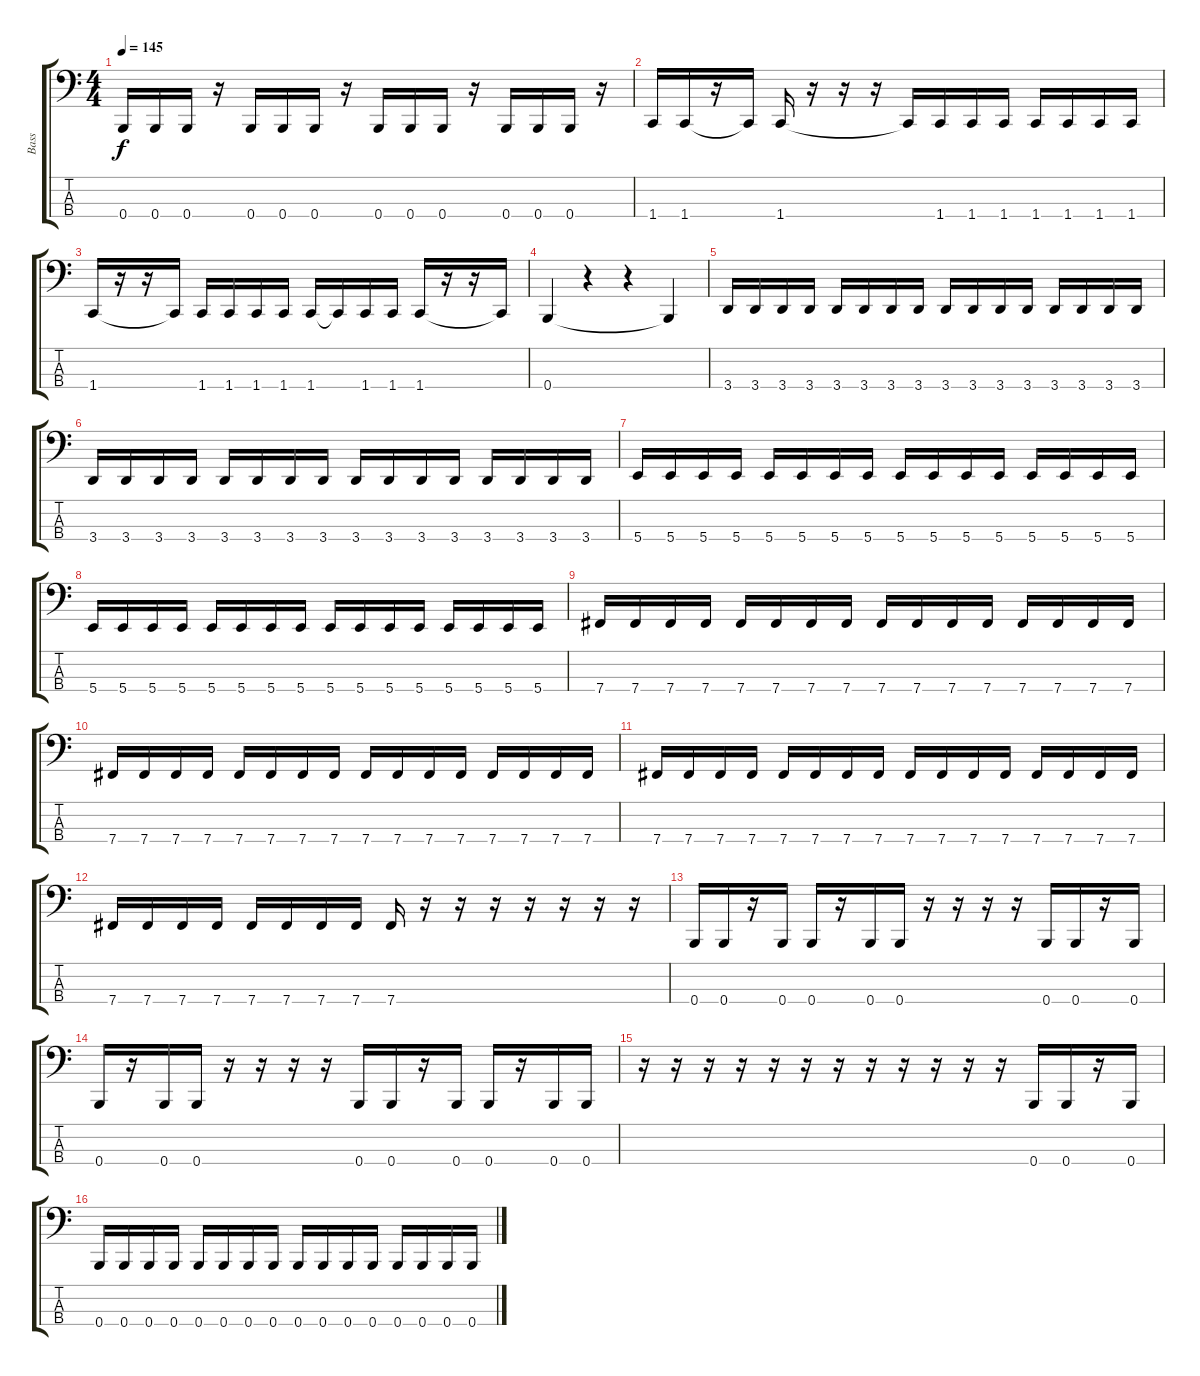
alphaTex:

\track ("Bass" "Bass") {instrument electricbassfinger}
\staff {score tabs}
\tuning (F2 C2 G1 B0) {hide}
\ts (4 4)
\tempo 145
\clef f4
\ks c
0.4.16{dy f} 0.4.16 0.4.16 r.16 0.4.16 0.4.16 0.4.16 r.16 0.4.16 0.4.16 0.4.16 r.16 0.4.16 0.4.16 0.4.16 r.16 |
1.4.16 1.4.16 r.16 1.4{t}.16 1.4.16 r.16 r.16 r.16 1.4{t}.16 1.4.16 1.4.16 1.4.16 1.4.16 1.4.16 1.4.16 1.4.16 |
1.4.16 r.16 r.16 1.4{t}.16 1.4.16 1.4.16 1.4.16 1.4.16 1.4.16 1.4{t}.16 1.4.16 1.4.16 1.4.16 r.16 r.16 1.4{t}.16 |
0.4.4 r.4 r.4 0.4{t}.4 |
3.4.16 3.4.16 3.4.16 3.4.16 3.4.16 3.4.16 3.4.16 3.4.16 3.4.16 3.4.16 3.4.16 3.4.16 3.4.16 3.4.16 3.4.16 3.4.16 |
3.4.16 3.4.16 3.4.16 3.4.16 3.4.16 3.4.16 3.4.16 3.4.16 3.4.16 3.4.16 3.4.16 3.4.16 3.4.16 3.4.16 3.4.16 3.4.16 |
5.4.16 5.4.16 5.4.16 5.4.16 5.4.16 5.4.16 5.4.16 5.4.16 5.4.16 5.4.16 5.4.16 5.4.16 5.4.16 5.4.16 5.4.16 5.4.16 |
5.4.16 5.4.16 5.4.16 5.4.16 5.4.16 5.4.16 5.4.16 5.4.16 5.4.16 5.4.16 5.4.16 5.4.16 5.4.16 5.4.16 5.4.16 5.4.16 |
7.4.16 7.4.16 7.4.16 7.4.16 7.4.16 7.4.16 7.4.16 7.4.16 7.4.16 7.4.16 7.4.16 7.4.16 7.4.16 7.4.16 7.4.16 7.4.16 |
7.4.16 7.4.16 7.4.16 7.4.16 7.4.16 7.4.16 7.4.16 7.4.16 7.4.16 7.4.16 7.4.16 7.4.16 7.4.16 7.4.16 7.4.16 7.4.16 |
7.4.16 7.4.16 7.4.16 7.4.16 7.4.16 7.4.16 7.4.16 7.4.16 7.4.16 7.4.16 7.4.16 7.4.16 7.4.16 7.4.16 7.4.16 7.4.16 |
7.4.16 7.4.16 7.4.16 7.4.16 7.4.16 7.4.16 7.4.16 7.4.16 7.4.16 r.16 r.16 r.16 r.16 r.16 r.16 r.16 |
0.4.16 0.4.16 r.16 0.4.16 0.4.16 r.16 0.4.16 0.4.16 r.16 r.16 r.16 r.16 0.4.16 0.4.16 r.16 0.4.16 |
0.4.16 r.16 0.4.16 0.4.16 r.16 r.16 r.16 r.16 0.4.16 0.4.16 r.16 0.4.16 0.4.16 r.16 0.4.16 0.4.16 |
r.16 r.16 r.16 r.16 r.16 r.16 r.16 r.16 r.16 r.16 r.16 r.16 0.4.16 0.4.16 r.16 0.4.16 |
0.4.16 0.4.16 0.4.16 0.4.16 0.4.16 0.4.16 0.4.16 0.4.16 0.4.16 0.4.16 0.4.16 0.4.16 0.4.16 0.4.16 0.4.16 0.4.16
